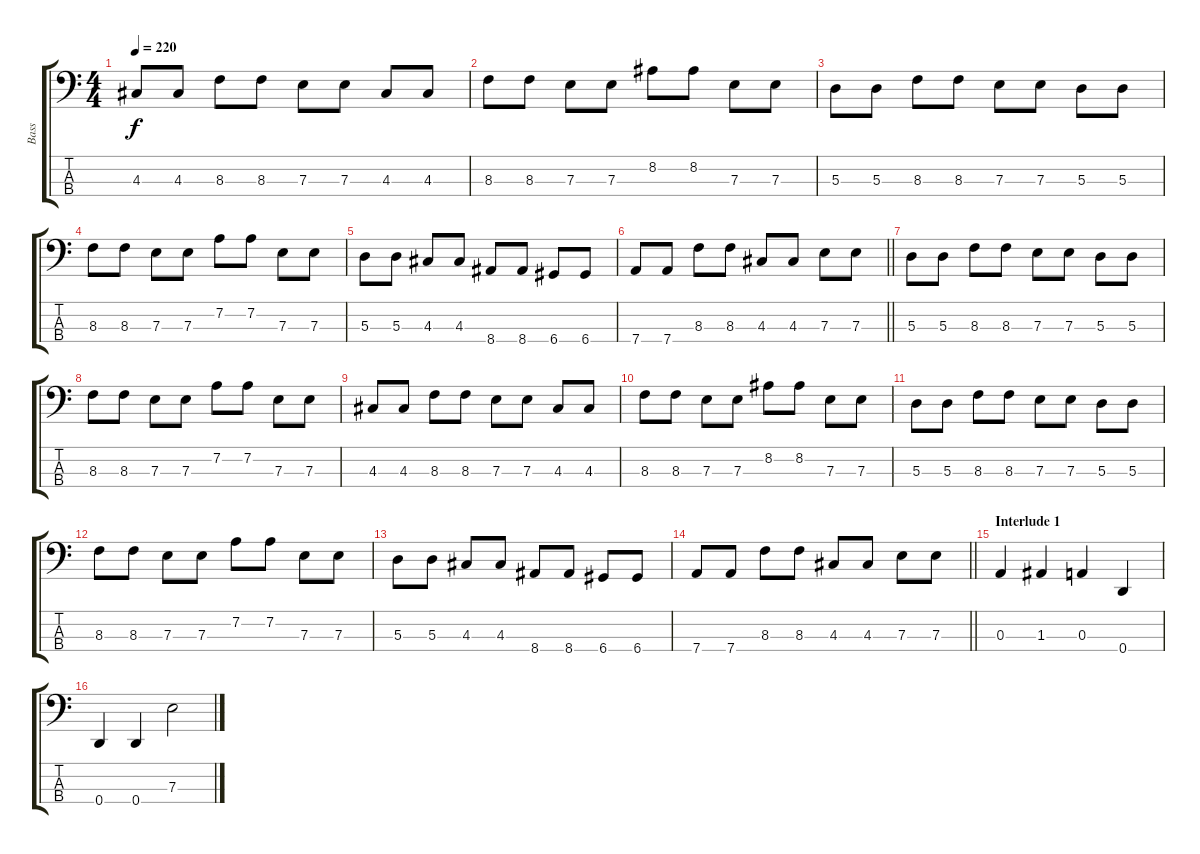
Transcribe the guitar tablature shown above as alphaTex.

\track ("Bass" "Bass") {instrument electricbasspick}
\staff {score tabs}
\tuning (G2 D2 A1 D1) {hide}
\ts (4 4)
\tempo 220
\clef f4
\ks c
4.3.8{dy f} 4.3.8 8.3.8 8.3.8 7.3.8 7.3.8 4.3.8 4.3.8 |
8.3.8 8.3.8 7.3.8 7.3.8 8.2.8 8.2.8 7.3.8 7.3.8 |
5.3.8 5.3.8 8.3.8 8.3.8 7.3.8 7.3.8 5.3.8 5.3.8 |
8.3.8 8.3.8 7.3.8 7.3.8 7.2.8 7.2.8 7.3.8 7.3.8 |
5.3.8 5.3.8 4.3.8 4.3.8 8.4.8 8.4.8 6.4.8 6.4.8 |
\barLineRight lightlight
7.4.8 7.4.8 8.3.8 8.3.8 4.3.8 4.3.8 7.3.8 7.3.8 |
5.3.8 5.3.8 8.3.8 8.3.8 7.3.8 7.3.8 5.3.8 5.3.8 |
8.3.8 8.3.8 7.3.8 7.3.8 7.2.8 7.2.8 7.3.8 7.3.8 |
4.3.8 4.3.8 8.3.8 8.3.8 7.3.8 7.3.8 4.3.8 4.3.8 |
8.3.8 8.3.8 7.3.8 7.3.8 8.2.8 8.2.8 7.3.8 7.3.8 |
5.3.8 5.3.8 8.3.8 8.3.8 7.3.8 7.3.8 5.3.8 5.3.8 |
8.3.8 8.3.8 7.3.8 7.3.8 7.2.8 7.2.8 7.3.8 7.3.8 |
5.3.8 5.3.8 4.3.8 4.3.8 8.4.8 8.4.8 6.4.8 6.4.8 |
\barLineRight lightlight
7.4.8 7.4.8 8.3.8 8.3.8 4.3.8 4.3.8 7.3.8 7.3.8 |
\section ("" "Interlude 1")
0.3.4 1.3.4 0.3.4 0.4.4 |
0.4.4 0.4.4 7.3.2
